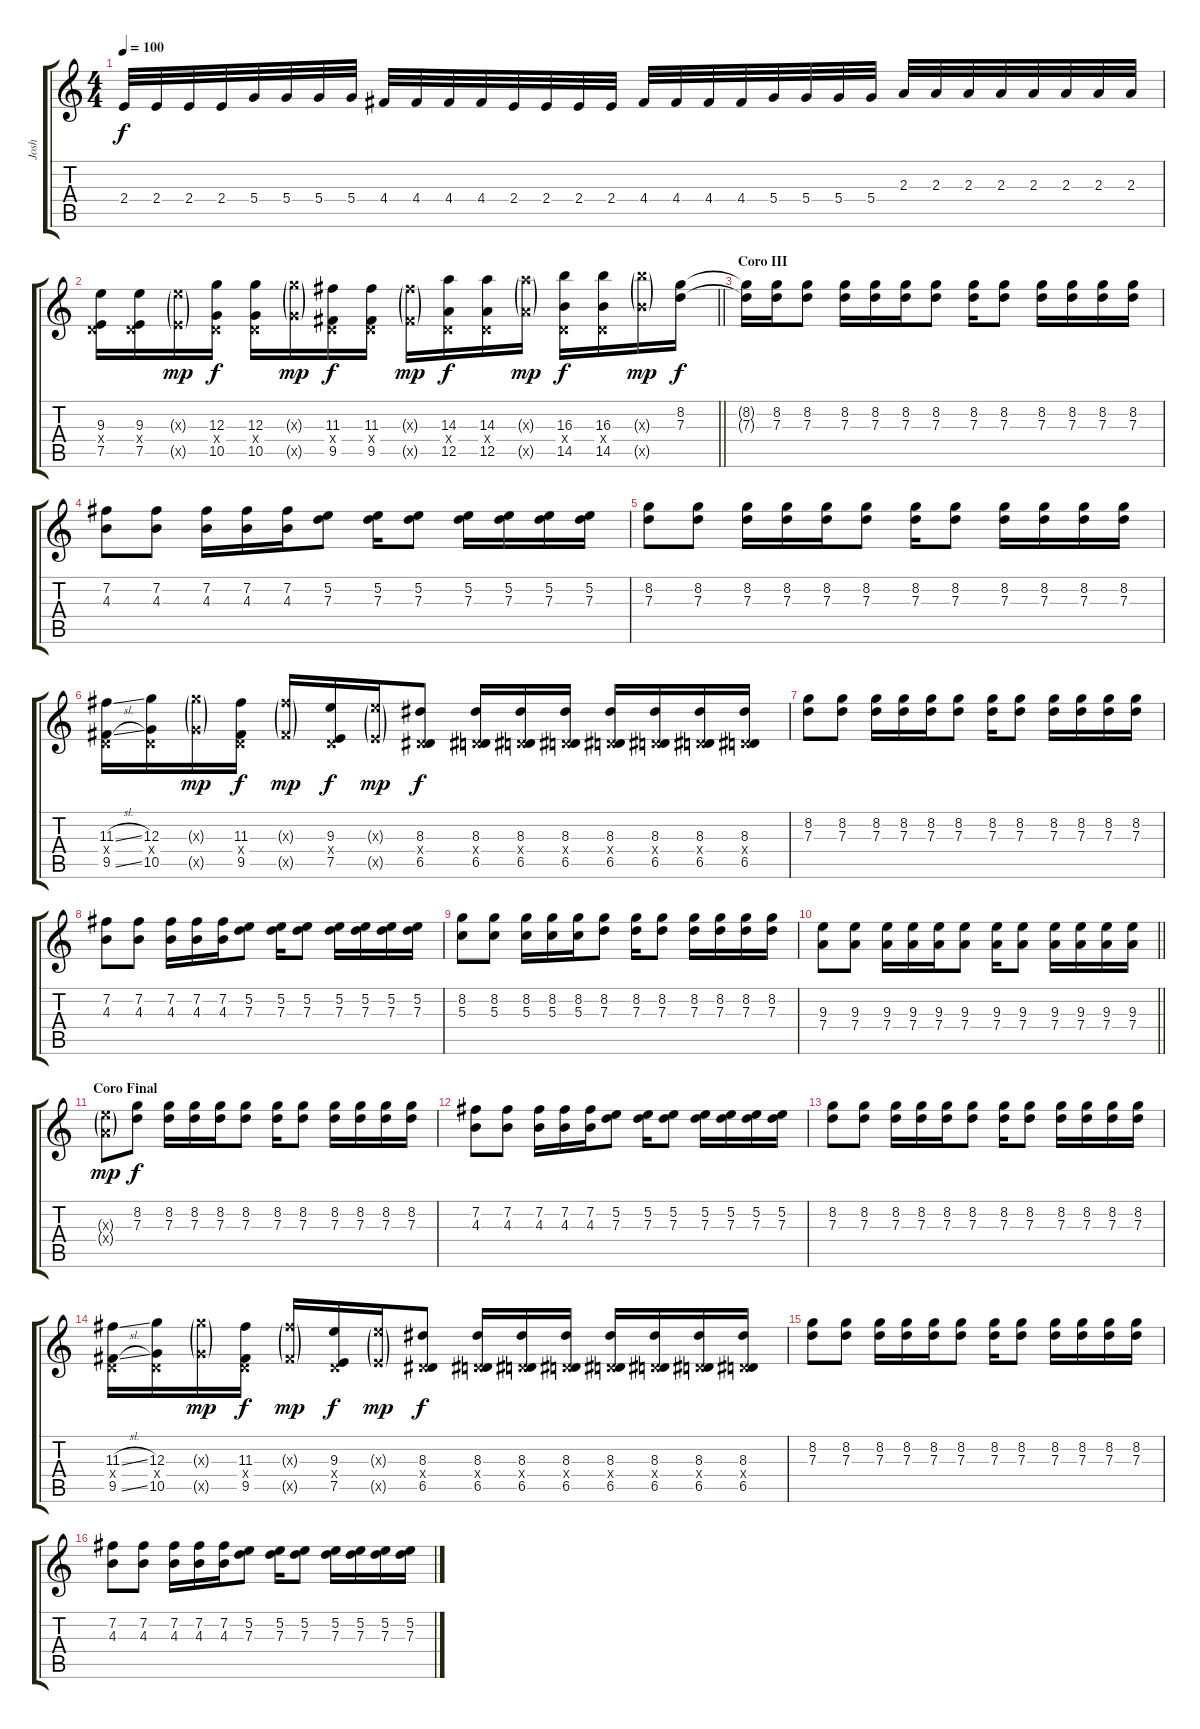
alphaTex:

\track ("Josh" "Josh") {instrument distortionguitar}
\staff {score tabs}
\tuning (E4 B3 G3 D3 A2 D2) {hide}
\ts (4 4)
\tempo 100
\clef g2
\ks c
2.4.32{dy f} 2.4.32 2.4.32 2.4.32 5.4.32 5.4.32 5.4.32 5.4.32 4.4.32 4.4.32 4.4.32 4.4.32 2.4.32 2.4.32 2.4.32 2.4.32 4.4.32 4.4.32 4.4.32 4.4.32 5.4.32 5.4.32 5.4.32 5.4.32 2.3.32 2.3.32 2.3.32 2.3.32 2.3.32 2.3.32 2.3.32 2.3.32 |
\barLineRight lightlight
(9.3 0.4{x} 7.5).16 (9.3 0.4{x} 7.5).16 (9.3{g x} 7.5{g x}).16{dy mp} (12.3 0.4{x} 10.5).16{dy f} (12.3 0.4{x} 10.5).16 (12.3{g x} 10.5{g x}).16{dy mp} (11.3 0.4{x} 9.5).16{dy f} (11.3 0.4{x} 9.5).16 (11.3{g x} 9.5{g x}).16{dy mp} (14.3 0.4{x} 12.5).16{dy f} (14.3 0.4{x} 12.5).16 (14.3{g x} 12.5{g x}).16{dy mp} (16.3 0.4{x} 14.5).16{dy f} (16.3 0.4{x} 14.5).16 (16.3{g x} 14.5{g x}).16{dy mp} (8.2 7.3).16{dy f} |
\section ("" "Coro III")
(8.2{t} 7.3{t}).16 (8.2 7.3).16 (8.2 7.3).8 (8.2 7.3).16 (8.2 7.3).16 (8.2 7.3).16 (8.2 7.3).8 (8.2 7.3).16 (8.2 7.3).8 (8.2 7.3).16 (8.2 7.3).16 (8.2 7.3).16 (8.2 7.3).16 |
(7.2 4.3).8 (7.2 4.3).8 (7.2 4.3).16 (7.2 4.3).16 (7.2 4.3).16 (5.2 7.3).8 (5.2 7.3).16 (5.2 7.3).8 (5.2 7.3).16 (5.2 7.3).16 (5.2 7.3).16 (5.2 7.3).16 |
(8.2 7.3).8 (8.2 7.3).8 (8.2 7.3).16 (8.2 7.3).16 (8.2 7.3).16 (8.2 7.3).8 (8.2 7.3).16 (8.2 7.3).8 (8.2 7.3).16 (8.2 7.3).16 (8.2 7.3).16 (8.2 7.3).16 |
(11.3{sl} 0.4{x} 9.5{sl}).16 (12.3 0.4{x} 10.5).16 (12.3{g x} 10.5{g x}).16{dy mp} (11.3 0.4{x} 9.5).16{dy f} (11.3{g x} 9.5{g x}).16{dy mp} (9.3 0.4{x} 7.5).16{dy f} (9.3{g x} 7.5{g x}).16{dy mp} (8.3 0.4{x} 6.5).8{dy f} (8.3 0.4{x} 6.5).16 (8.3 0.4{x} 6.5).16 (8.3 0.4{x} 6.5).16 (8.3 0.4{x} 6.5).16 (8.3 0.4{x} 6.5).16 (8.3 0.4{x} 6.5).16 (8.3 0.4{x} 6.5).16 |
(8.2 7.3).8 (8.2 7.3).8 (8.2 7.3).16 (8.2 7.3).16 (8.2 7.3).16 (8.2 7.3).8 (8.2 7.3).16 (8.2 7.3).8 (8.2 7.3).16 (8.2 7.3).16 (8.2 7.3).16 (8.2 7.3).16 |
(7.2 4.3).8 (7.2 4.3).8 (7.2 4.3).16 (7.2 4.3).16 (7.2 4.3).16 (5.2 7.3).8 (5.2 7.3).16 (5.2 7.3).8 (5.2 7.3).16 (5.2 7.3).16 (5.2 7.3).16 (5.2 7.3).16 |
(8.2 5.3).8 (8.2 5.3).8 (8.2 5.3).16 (8.2 5.3).16 (8.2 5.3).16 (8.2 7.3).8 (8.2 7.3).16 (8.2 7.3).8 (8.2 7.3).16 (8.2 7.3).16 (8.2 7.3).16 (8.2 7.3).16 |
\barLineRight lightlight
(9.3 7.4).8 (9.3 7.4).8 (9.3 7.4).16 (9.3 7.4).16 (9.3 7.4).16 (9.3 7.4).8 (9.3 7.4).16 (9.3 7.4).8 (9.3 7.4).16 (9.3 7.4).16 (9.3 7.4).16 (9.3 7.4).16 |
\section ("" "Coro Final")
(9.3{g x} 7.4{g x}).8{dy mp} (8.2 7.3).8{dy f} (8.2 7.3).16 (8.2 7.3).16 (8.2 7.3).16 (8.2 7.3).8 (8.2 7.3).16 (8.2 7.3).8 (8.2 7.3).16 (8.2 7.3).16 (8.2 7.3).16 (8.2 7.3).16 |
(7.2 4.3).8 (7.2 4.3).8 (7.2 4.3).16 (7.2 4.3).16 (7.2 4.3).16 (5.2 7.3).8 (5.2 7.3).16 (5.2 7.3).8 (5.2 7.3).16 (5.2 7.3).16 (5.2 7.3).16 (5.2 7.3).16 |
(8.2 7.3).8 (8.2 7.3).8 (8.2 7.3).16 (8.2 7.3).16 (8.2 7.3).16 (8.2 7.3).8 (8.2 7.3).16 (8.2 7.3).8 (8.2 7.3).16 (8.2 7.3).16 (8.2 7.3).16 (8.2 7.3).16 |
(11.3{sl} 0.4{x} 9.5{sl}).16 (12.3 0.4{x} 10.5).16 (12.3{g x} 10.5{g x}).16{dy mp} (11.3 0.4{x} 9.5).16{dy f} (11.3{g x} 9.5{g x}).16{dy mp} (9.3 0.4{x} 7.5).16{dy f} (9.3{g x} 7.5{g x}).16{dy mp} (8.3 0.4{x} 6.5).8{dy f} (8.3 0.4{x} 6.5).16 (8.3 0.4{x} 6.5).16 (8.3 0.4{x} 6.5).16 (8.3 0.4{x} 6.5).16 (8.3 0.4{x} 6.5).16 (8.3 0.4{x} 6.5).16 (8.3 0.4{x} 6.5).16 |
(8.2 7.3).8 (8.2 7.3).8 (8.2 7.3).16 (8.2 7.3).16 (8.2 7.3).16 (8.2 7.3).8 (8.2 7.3).16 (8.2 7.3).8 (8.2 7.3).16 (8.2 7.3).16 (8.2 7.3).16 (8.2 7.3).16 |
(7.2 4.3).8 (7.2 4.3).8 (7.2 4.3).16 (7.2 4.3).16 (7.2 4.3).16 (5.2 7.3).8 (5.2 7.3).16 (5.2 7.3).8 (5.2 7.3).16 (5.2 7.3).16 (5.2 7.3).16 (5.2 7.3).16
